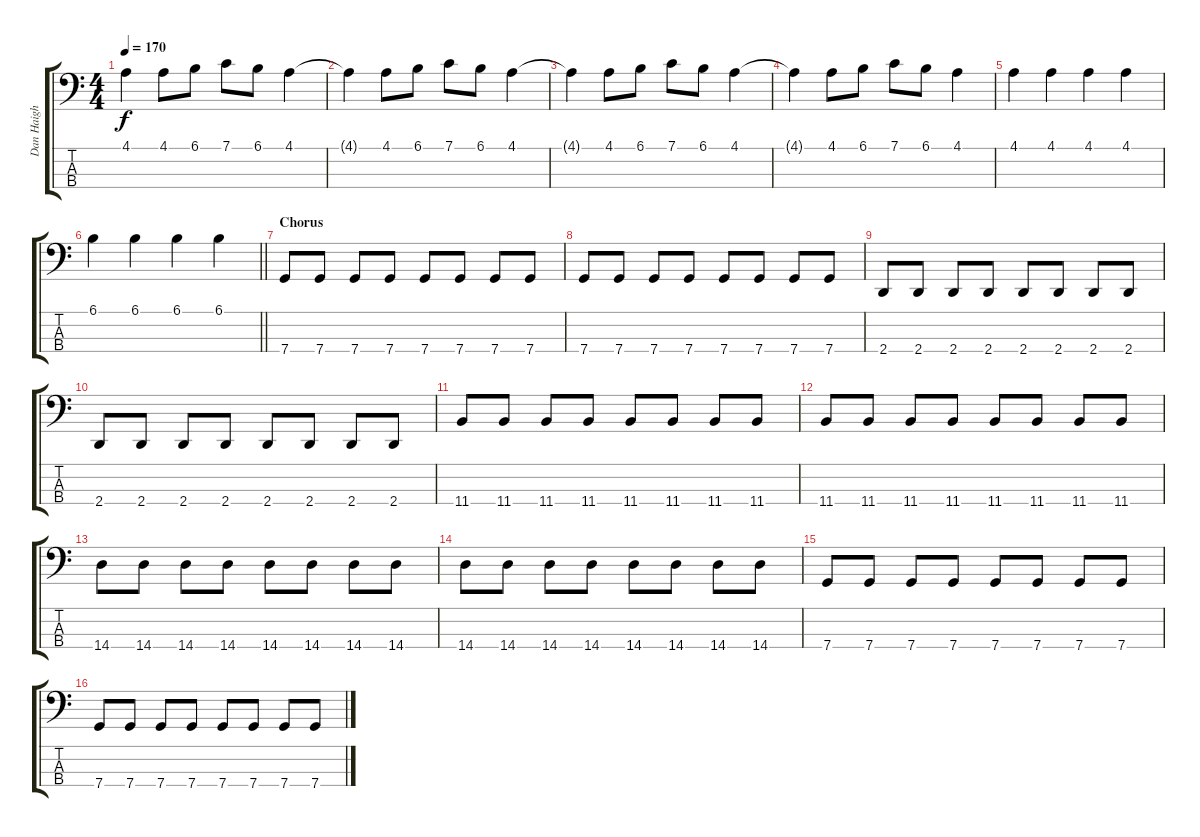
\track ("Dan Haigh" "Dan Haigh") {instrument electricbasspick}
\staff {score tabs}
\tuning (F2 C2 G1 C1) {hide}
\ts (4 4)
\tempo 170
\clef f4
\ks c
4.1{t}.4{dy f} 4.1.8 6.1.8 7.1.8 6.1.8 4.1.4 |
4.1{t}.4 4.1.8 6.1.8 7.1.8 6.1.8 4.1.4 |
4.1{t}.4 4.1.8 6.1.8 7.1.8 6.1.8 4.1.4 |
4.1{t}.4 4.1.8 6.1.8 7.1.8 6.1.8 4.1.4 |
4.1.4 4.1.4 4.1.4 4.1.4 |
\barLineRight lightlight
6.1.4 6.1.4 6.1.4 6.1.4 |
\section ("" "Chorus")
7.4.8 7.4.8 7.4.8 7.4.8 7.4.8 7.4.8 7.4.8 7.4.8 |
7.4.8 7.4.8 7.4.8 7.4.8 7.4.8 7.4.8 7.4.8 7.4.8 |
2.4.8 2.4.8 2.4.8 2.4.8 2.4.8 2.4.8 2.4.8 2.4.8 |
2.4.8 2.4.8 2.4.8 2.4.8 2.4.8 2.4.8 2.4.8 2.4.8 |
11.4.8 11.4.8 11.4.8 11.4.8 11.4.8 11.4.8 11.4.8 11.4.8 |
11.4.8 11.4.8 11.4.8 11.4.8 11.4.8 11.4.8 11.4.8 11.4.8 |
14.4.8 14.4.8 14.4.8 14.4.8 14.4.8 14.4.8 14.4.8 14.4.8 |
14.4.8 14.4.8 14.4.8 14.4.8 14.4.8 14.4.8 14.4.8 14.4.8 |
7.4.8 7.4.8 7.4.8 7.4.8 7.4.8 7.4.8 7.4.8 7.4.8 |
7.4.8 7.4.8 7.4.8 7.4.8 7.4.8 7.4.8 7.4.8 7.4.8
